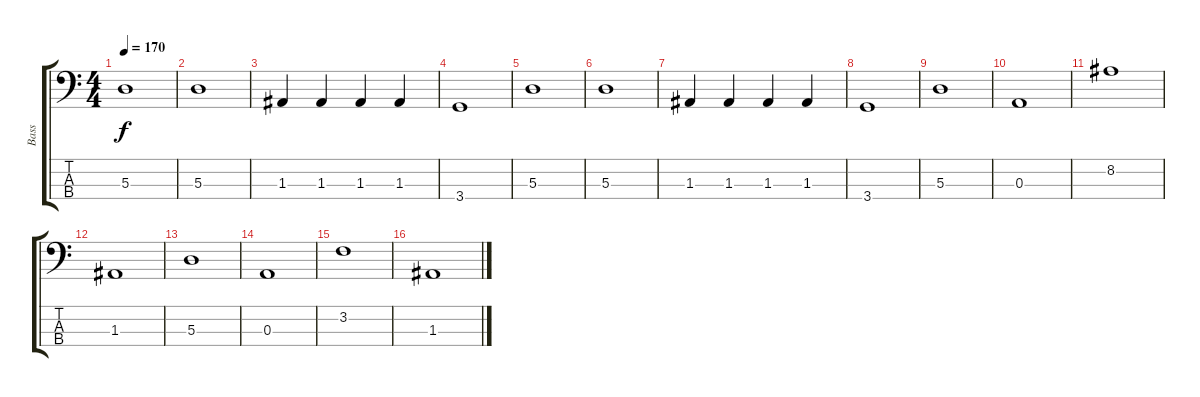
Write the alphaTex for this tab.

\track ("Bass" "Bass") {instrument electricbasspick}
\staff {score tabs}
\tuning (G2 D2 A1 E1) {hide}
\ts (4 4)
\tempo 170
\clef f4
\ks c
5.3.1{dy f} |
5.3.1 |
1.3.4 1.3.4 1.3.4 1.3.4 |
3.4.1 |
5.3.1 |
5.3.1 |
1.3.4 1.3.4 1.3.4 1.3.4 |
3.4.1 |
5.3.1 |
0.3.1 |
8.2.1 |
1.3.1 |
5.3.1 |
0.3.1 |
3.2.1 |
1.3.1
